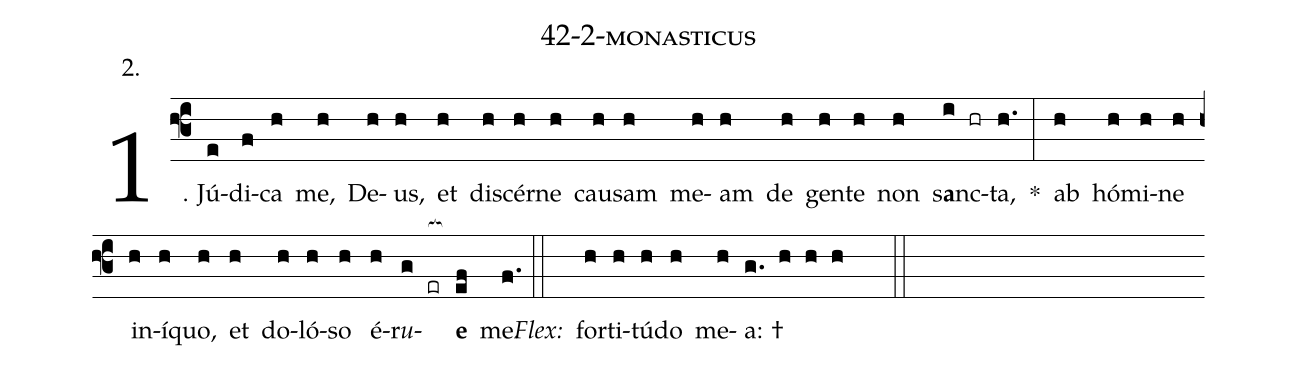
name: 42-2-monasticus;
annotation: 2.;
%%
(f3)1. Jú(e)di(f)ca(h) me,(h) De(h)us,(h) et(h) di(h)scér(h)ne(h) cau(h)sam(h) me(h)am(h) de(h) gen(h)te(h) non(h) s<b>a</b>nc(i hr)ta,(h.) *(:) ab(h) hó(h)mi(h)ne(h) in(h)í(h)quo,(h) et(h) do(h)ló(h)so(h) é(h)r<i>u</i>(g er[ocb:1{])<b>e</b>(ef[ocb:0}]) me.(f.) (::)
<i>Flex:</i>()  for(h)ti(h)tú(h)do(h) me(h)a: †(g. h h h  ::)
